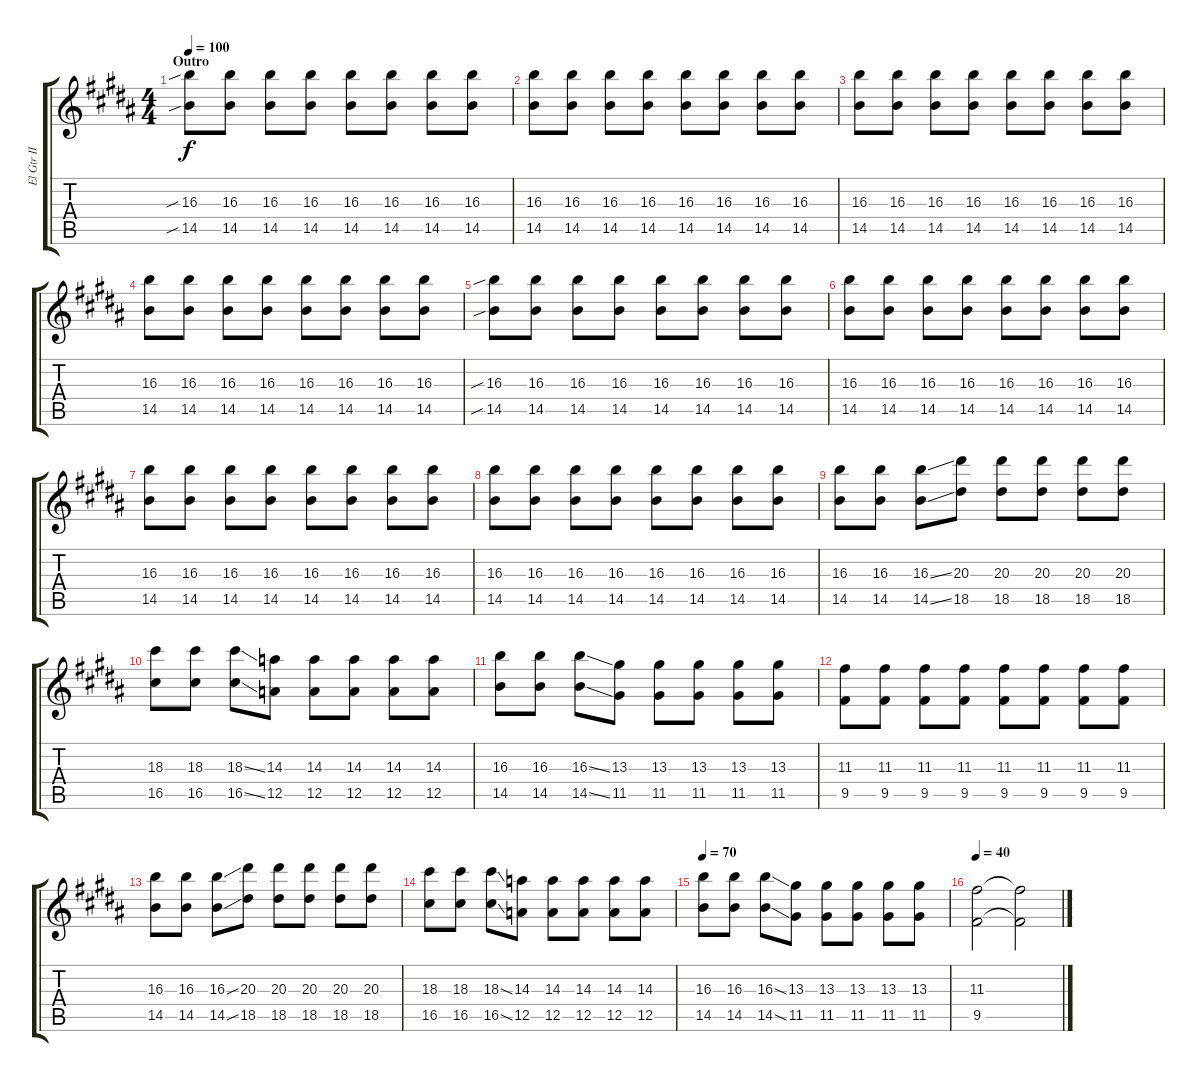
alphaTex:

\track ("El Gtr II" "El Gtr II") {instrument overdrivenguitar}
\staff {score tabs}
\tuning (E4 B3 G3 D3 A2 E2) {hide}
\ts (4 4)
\section ("" "Outro")
\tempo 100
\clef g2
\ks b
(16.3{sib} 14.5{sib}).8{dy f} (16.3 14.5).8 (16.3 14.5).8 (16.3 14.5).8 (16.3 14.5).8 (16.3 14.5).8 (16.3 14.5).8 (16.3 14.5).8 |
(16.3 14.5).8 (16.3 14.5).8 (16.3 14.5).8 (16.3 14.5).8 (16.3 14.5).8 (16.3 14.5).8 (16.3 14.5).8 (16.3 14.5).8 |
(16.3 14.5).8 (16.3 14.5).8 (16.3 14.5).8 (16.3 14.5).8 (16.3 14.5).8 (16.3 14.5).8 (16.3 14.5).8 (16.3 14.5).8 |
(16.3 14.5).8 (16.3 14.5).8 (16.3 14.5).8 (16.3 14.5).8 (16.3 14.5).8 (16.3 14.5).8 (16.3 14.5).8 (16.3 14.5).8 |
(16.3{sib} 14.5{sib}).8 (16.3 14.5).8 (16.3 14.5).8 (16.3 14.5).8 (16.3 14.5).8 (16.3 14.5).8 (16.3 14.5).8 (16.3 14.5).8 |
(16.3 14.5).8 (16.3 14.5).8 (16.3 14.5).8 (16.3 14.5).8 (16.3 14.5).8 (16.3 14.5).8 (16.3 14.5).8 (16.3 14.5).8 |
(16.3 14.5).8 (16.3 14.5).8 (16.3 14.5).8 (16.3 14.5).8 (16.3 14.5).8 (16.3 14.5).8 (16.3 14.5).8 (16.3 14.5).8 |
(16.3 14.5).8 (16.3 14.5).8 (16.3 14.5).8 (16.3 14.5).8 (16.3 14.5).8 (16.3 14.5).8 (16.3 14.5).8 (16.3 14.5).8 |
(16.3 14.5).8 (16.3 14.5).8 (16.3{ss} 14.5{ss}).8 (20.3 18.5).8 (20.3 18.5).8 (20.3 18.5).8 (20.3 18.5).8 (20.3 18.5).8 |
(18.3 16.5).8 (18.3 16.5).8 (18.3{ss} 16.5{ss}).8 (14.3 12.5).8 (14.3 12.5).8 (14.3 12.5).8 (14.3 12.5).8 (14.3 12.5).8 |
(16.3 14.5).8 (16.3 14.5).8 (16.3{ss} 14.5{ss}).8 (13.3 11.5).8 (13.3 11.5).8 (13.3 11.5).8 (13.3 11.5).8 (13.3 11.5).8 |
(11.3 9.5).8 (11.3 9.5).8 (11.3 9.5).8 (11.3 9.5).8 (11.3 9.5).8 (11.3 9.5).8 (11.3 9.5).8 (11.3 9.5).8 |
(16.3 14.5).8{volume 14} (16.3 14.5).8 (16.3{ss} 14.5{ss}).8 (20.3 18.5).8 (20.3 18.5).8 (20.3 18.5).8 (20.3 18.5).8 (20.3 18.5).8 |
(18.3 16.5).8 (18.3 16.5).8 (18.3{ss} 16.5{ss}).8 (14.3 12.5).8 (14.3 12.5).8 (14.3 12.5).8 (14.3 12.5).8 (14.3 12.5).8 |
\tempo 70
(16.3 14.5).8 (16.3 14.5).8 (16.3{ss} 14.5{ss}).8 (13.3 11.5).8 (13.3 11.5).8 (13.3 11.5).8 (13.3 11.5).8 (13.3 11.5).8 |
\tempo 40
(11.3 9.5).2 (11.3{t} 9.5{t}).2{volume 4}
